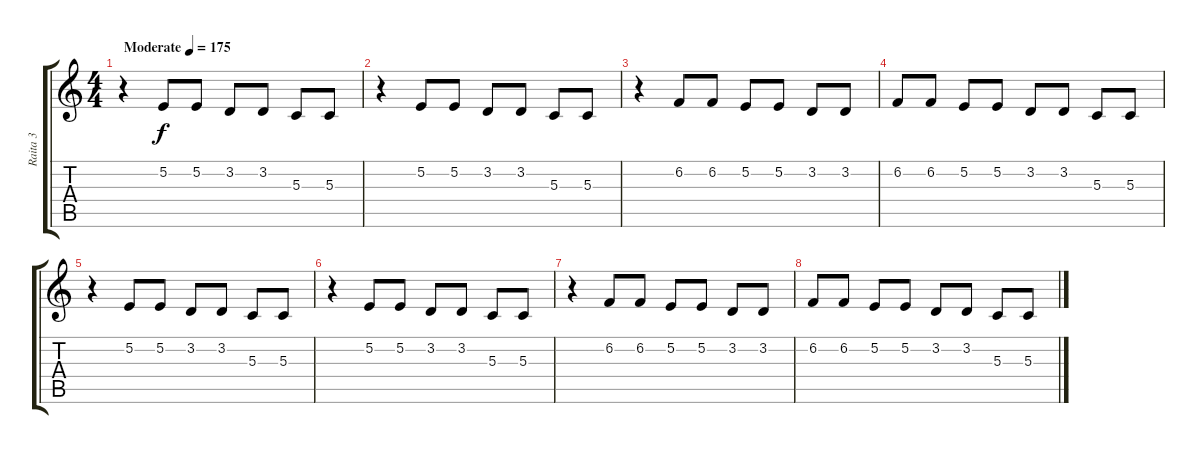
\track ("Raita 3" "Raita 3") {instrument whistle}
\staff {score tabs}
\tuning (E4 B3 G3 D3 A2 E2) {hide}
\ts (4 4)
\tempo (175 "Moderate")
\clef g2
\ks c
r.4{dy f instrument whistle} 5.2.8 5.2.8 3.2.8 3.2.8 5.3.8 5.3.8 |
r.4 5.2.8 5.2.8 3.2.8 3.2.8 5.3.8 5.3.8 |
r.4 6.2.8 6.2.8 5.2.8 5.2.8 3.2.8 3.2.8 |
6.2.8 6.2.8 5.2.8 5.2.8 3.2.8 3.2.8 5.3.8 5.3.8 |
r.4 5.2.8 5.2.8 3.2.8 3.2.8 5.3.8 5.3.8 |
r.4 5.2.8 5.2.8 3.2.8 3.2.8 5.3.8 5.3.8 |
r.4 6.2.8 6.2.8 5.2.8 5.2.8 3.2.8 3.2.8 |
6.2.8 6.2.8 5.2.8 5.2.8 3.2.8 3.2.8 5.3.8 5.3.8
